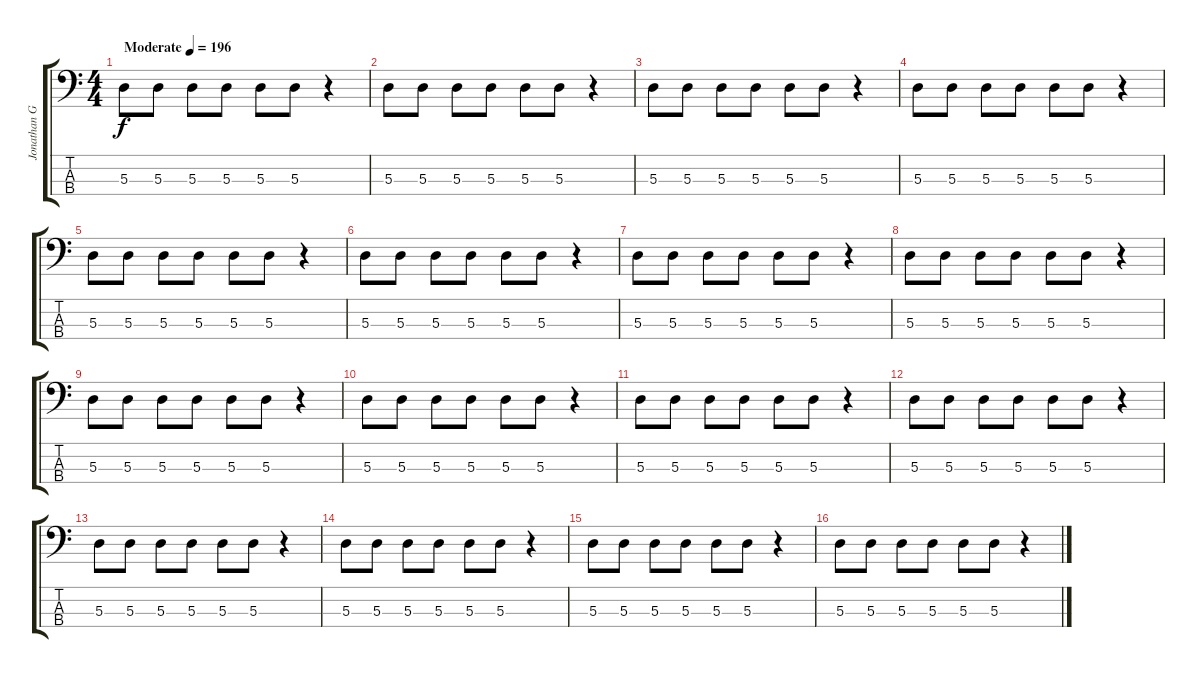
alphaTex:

\track ("Jonathan Gallant" "Jonathan G") {instrument electricbassfinger}
\staff {score tabs}
\tuning (G2 D2 A1 D1) {hide}
\ts (4 4)
\tempo (196 "Moderate")
\clef f4
\ks c
5.3.8{dy f instrument electricbassfinger} 5.3.8 5.3.8 5.3.8 5.3.8 5.3.8 r.4 |
5.3.8 5.3.8 5.3.8 5.3.8 5.3.8 5.3.8 r.4 |
5.3.8 5.3.8 5.3.8 5.3.8 5.3.8 5.3.8 r.4 |
5.3.8 5.3.8 5.3.8 5.3.8 5.3.8 5.3.8 r.4 |
5.3.8 5.3.8 5.3.8 5.3.8 5.3.8 5.3.8 r.4 |
5.3.8 5.3.8 5.3.8 5.3.8 5.3.8 5.3.8 r.4 |
5.3.8 5.3.8 5.3.8 5.3.8 5.3.8 5.3.8 r.4 |
5.3.8 5.3.8 5.3.8 5.3.8 5.3.8 5.3.8 r.4 |
5.3.8 5.3.8 5.3.8 5.3.8 5.3.8 5.3.8 r.4 |
5.3.8 5.3.8 5.3.8 5.3.8 5.3.8 5.3.8 r.4 |
5.3.8 5.3.8 5.3.8 5.3.8 5.3.8 5.3.8 r.4 |
5.3.8 5.3.8 5.3.8 5.3.8 5.3.8 5.3.8 r.4 |
5.3.8 5.3.8 5.3.8 5.3.8 5.3.8 5.3.8 r.4 |
5.3.8 5.3.8 5.3.8 5.3.8 5.3.8 5.3.8 r.4 |
5.3.8 5.3.8 5.3.8 5.3.8 5.3.8 5.3.8 r.4 |
5.3.8 5.3.8 5.3.8 5.3.8 5.3.8 5.3.8 r.4
